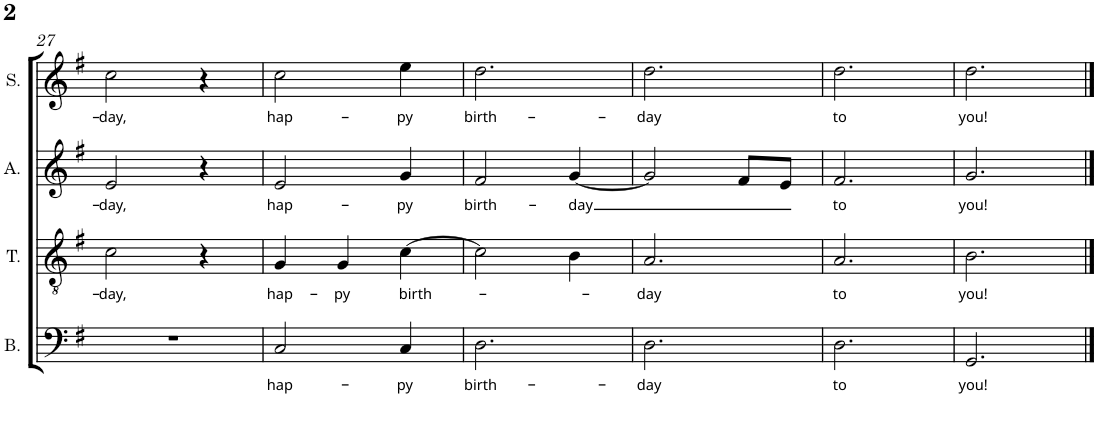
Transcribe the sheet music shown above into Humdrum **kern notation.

**kern	**text	**kern	**text	**kern	**text	**kern	**text
*part4	*part4	*part3	*part3	*part2	*part2	*part1	*part1
*staff4	*staff4	*staff3	*staff3	*staff2	*staff2	*staff1	*staff1
*I"Bass	*	*I"Tenor	*	*I"Alt	*	*I"Sopran	*
*I'B.	*	*I'T.	*	*I'A.	*	*I'S.	*
!!LO:PB:g=z
*clefF4	*	*clefGv2	*	*clefG2	*	*clefG2	*
*k[f#]	*	*k[f#]	*	*k[f#]	*	*k[f#]	*
*G:	*	*G:	*	*G:	*	*G:	*
*M3/4	*	*M3/4	*	*M3/4	*	*M3/4	*
=27	=27	=27	=27	=27	=27	=27	=27
!	!	!	!LO:LY:b	!	!LO:LY:b	!	!LO:LY:b
2.r	.	2c\	-day,	2e/	-day,	2cc\	-day,
.	.	4r	.	4r	.	4r	.
=28	=28	=28	=28	=28	=28	=28	=28
!	!LO:LY:b	!	!LO:LY:b	!	!LO:LY:b	!	!LO:LY:b
2C/	hap-	4G/	hap-	2e/	hap-	2cc\	hap-
!	!	!	!LO:LY:b	!	!	!	!
.	.	4G/	-py	.	.	.	.
!	!LO:LY:b	!	!LO:LY:b	!	!LO:LY:b	!	!LO:LY:b
4C/	-py	[>4c\	birth-	4g/	-py	4ee\	-py
=29	=29	=29	=29	=29	=29	=29	=29
!	!LO:LY:b	!	!	!	!LO:LY:b	!	!LO:LY:b
2.D\	birth-	2c\]	.	2f#/	birth-	2.dd\	birth-
!	!	!	!	!	!LO:LY:b	!	!
.	.	4B\	.	[<4g/	-day	.	.
=30	=30	=30	=30	=30	=30	=30	=30
!	!LO:LY:b	!	!LO:LY:b	!	!	!	!LO:LY:b
2.D\	-day	2.A/	-day	2g/]	.	2.dd\	-day
.	.	.	.	8f#/L	.	.	.
.	.	.	.	8e/J	.	.	.
=31	=31	=31	=31	=31	=31	=31	=31
!	!LO:LY:b	!	!LO:LY:b	!	!LO:LY:b	!	!LO:LY:b
2.D\	to	2.A/	to	2.f#/	to	2.dd\	to
=32	=32	=32	=32	=32	=32	=32	=32
!	!LO:LY:b	!	!LO:LY:b	!	!LO:LY:b	!	!LO:LY:b
2.GG/	you!	2.B\	you!	2.g/	you!	2.dd\	you!
==	==	==	==	==	==	==	==
*-	*-	*-	*-	*-	*-	*-	*-
